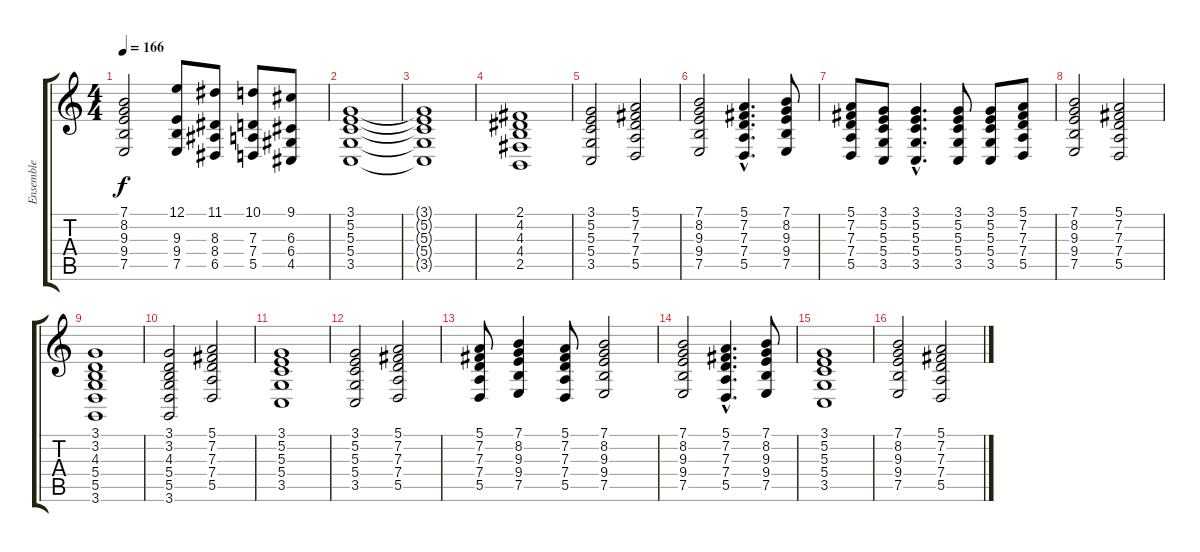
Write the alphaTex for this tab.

\track ("Ensemble" "Ensemble") {instrument stringensemble1}
\staff {score tabs}
\tuning (E4 B3 G3 D3 A2 E2) {hide}
\ts (4 4)
\tempo 166
\clef g2
\ks c
(7.1{t} 8.2{t} 9.3{t} 9.4{t} 7.5{t}).2{dy f} (12.1 9.3 9.4 7.5).8 (11.1 8.3 8.4 6.5).8 (10.1 7.3 7.4 5.5).8 (9.1 6.3 6.4 4.5).8 |
(3.1 5.2 5.3 5.4 3.5).1 |
(3.1{t} 5.2{t} 5.3{t} 5.4{t} 3.5{t}).1 |
(2.1 4.2 4.3 4.4 2.5).1 |
\section ("" "")
(3.1 5.2 5.3 5.4 3.5).2 (5.1 7.2 7.3 7.4 5.5).2 |
(7.1 8.2 9.3 9.4 7.5).2 (5.1{hac} 7.2{hac} 7.3{hac} 7.4{hac} 5.5{hac}).4{d} (7.1 8.2 9.3 9.4 7.5).8 |
(5.1 7.2 7.3 7.4 5.5).8 (3.1 5.2 5.3 5.4 3.5).8 (3.1{hac} 5.2{hac} 5.3{hac} 5.4{hac} 3.5{hac}).4{d} (3.1 5.2 5.3 5.4 3.5).8 (3.1 5.2 5.3 5.4 3.5).8 (5.1 7.2 7.3 7.4 5.5).8 |
(7.1 8.2 9.3 9.4 7.5).2 (5.1 7.2 7.3 7.4 5.5).2 |
(3.1 3.2 4.3 5.4 5.5 3.6).1 |
(3.1 3.2 4.3 5.4 5.5 3.6).2 (5.1 7.2 7.3 7.4 5.5).2 |
(3.1 5.2 5.3 5.4 3.5).1 |
(3.1 5.2 5.3 5.4 3.5).2 (5.1 7.2 7.3 7.4 5.5).2 |
(5.1 7.2 7.3 7.4 5.5).8 (7.1 8.2 9.3 9.4 7.5).4 (5.1 7.2 7.3 7.4 5.5).8 (7.1 8.2 9.3 9.4 7.5).2 |
\section ("" "")
(7.1 8.2 9.3 9.4 7.5).2 (5.1{hac} 7.2{hac} 7.3{hac} 7.4{hac} 5.5{hac}).4{d} (7.1 8.2 9.3 9.4 7.5).8 |
(3.1 5.2 5.3 5.4 3.5).1 |
(7.1 8.2 9.3 9.4 7.5).2 (5.1 7.2 7.3 7.4 5.5).2
